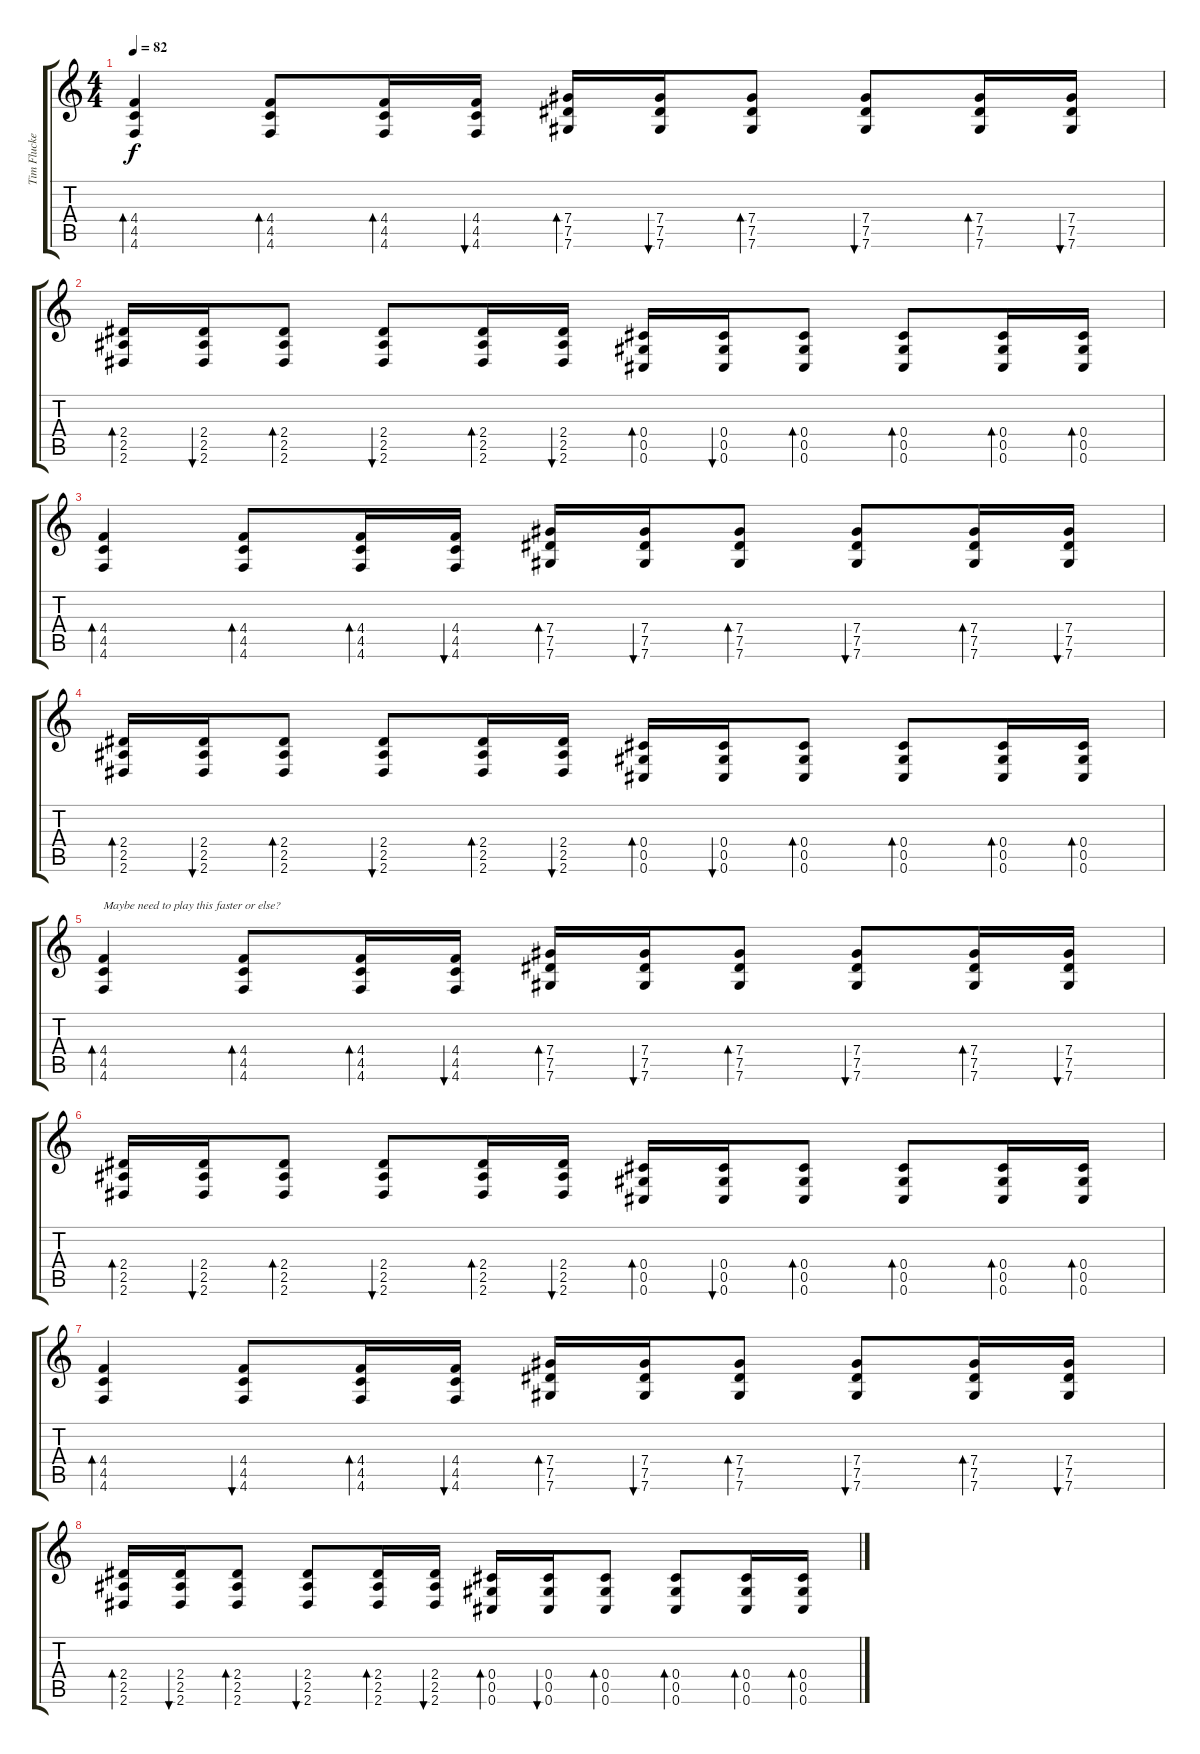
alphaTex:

\track ("Tim Fluckey(Acoustic& Distortion)" "Tim Flucke") {instrument acousticguitarnylon}
\staff {score tabs}
\tuning (Eb4 Bb3 Gb3 Db3 Ab2 Db2) {hide}
\ts (4 4)
\tempo 82
\clef g2
\ks c
(4.4 4.5 4.6).4{bd 30 dy f instrument distortionguitar} (4.4 4.5 4.6).8{bd 30} (4.4 4.5 4.6).16{bd 30} (4.4 4.5 4.6).16{bu 30} (7.4 7.5 7.6).16{bd 30} (7.4 7.5 7.6).16{bu 30} (7.4 7.5 7.6).8{bd 30} (7.4 7.5 7.6).8{bu 30} (7.4 7.5 7.6).16{bd 30} (7.4 7.5 7.6).16{bu 30} |
(2.4 2.5 2.6).16{bd 30} (2.4 2.5 2.6).16{bu 30} (2.4 2.5 2.6).8{bd 30} (2.4 2.5 2.6).8{bu 30} (2.4 2.5 2.6).16{bd 30} (2.4 2.5 2.6).16{bu 30} (0.4 0.5 0.6).16{bd 30} (0.4 0.5 0.6).16{bu 30} (0.4 0.5 0.6).8{bd 30} (0.4 0.5 0.6).8{bd 30} (0.4 0.5 0.6).16{bd 30} (0.4 0.5 0.6).16{bd 30} |
(4.4 4.5 4.6).4{bd 30} (4.4 4.5 4.6).8{bd 30} (4.4 4.5 4.6).16{bd 30} (4.4 4.5 4.6).16{bu 30} (7.4 7.5 7.6).16{bd 30} (7.4 7.5 7.6).16{bu 30} (7.4 7.5 7.6).8{bd 30} (7.4 7.5 7.6).8{bu 30} (7.4 7.5 7.6).16{bd 30} (7.4 7.5 7.6).16{bu 30} |
(2.4 2.5 2.6).16{bd 30} (2.4 2.5 2.6).16{bu 30} (2.4 2.5 2.6).8{bd 30} (2.4 2.5 2.6).8{bu 30} (2.4 2.5 2.6).16{bd 30} (2.4 2.5 2.6).16{bu 30} (0.4 0.5 0.6).16{bd 30} (0.4 0.5 0.6).16{bu 30} (0.4 0.5 0.6).8{bd 30} (0.4 0.5 0.6).8{bd 30} (0.4 0.5 0.6).16{bd 30} (0.4 0.5 0.6).16{bd 30} |
(4.4 4.5 4.6).4{bd 30 txt "Maybe need to play this faster or else? " instrument distortionguitar} (4.4 4.5 4.6).8{bd 30} (4.4 4.5 4.6).16{bd 30} (4.4 4.5 4.6).16{bu 30} (7.4 7.5 7.6).16{bd 30} (7.4 7.5 7.6).16{bu 30} (7.4 7.5 7.6).8{bd 30} (7.4 7.5 7.6).8{bu 30} (7.4 7.5 7.6).16{bd 30} (7.4 7.5 7.6).16{bu 30} |
(2.4 2.5 2.6).16{bd 30} (2.4 2.5 2.6).16{bu 30} (2.4 2.5 2.6).8{bd 30} (2.4 2.5 2.6).8{bu 30} (2.4 2.5 2.6).16{bd 30} (2.4 2.5 2.6).16{bu 30} (0.4 0.5 0.6).16{bd 30} (0.4 0.5 0.6).16{bu 30} (0.4 0.5 0.6).8{bd 30} (0.4 0.5 0.6).8{bd 30} (0.4 0.5 0.6).16{bd 30} (0.4 0.5 0.6).16{bd 30} |
(4.4 4.5 4.6).4{bd 30} (4.4 4.5 4.6).8{bu 30} (4.4 4.5 4.6).16{bd 30} (4.4 4.5 4.6).16{bu 30} (7.4 7.5 7.6).16{bd 30} (7.4 7.5 7.6).16{bu 30} (7.4 7.5 7.6).8{bd 30} (7.4 7.5 7.6).8{bu 30} (7.4 7.5 7.6).16{bd 30} (7.4 7.5 7.6).16{bu 30} |
(2.4 2.5 2.6).16{bd 30} (2.4 2.5 2.6).16{bu 30} (2.4 2.5 2.6).8{bd 30} (2.4 2.5 2.6).8{bu 30} (2.4 2.5 2.6).16{bd 30} (2.4 2.5 2.6).16{bu 30} (0.4 0.5 0.6).16{bd 30} (0.4 0.5 0.6).16{bu 30} (0.4 0.5 0.6).8{bd 30} (0.4 0.5 0.6).8{bd 30} (0.4 0.5 0.6).16{bd 30} (0.4 0.5 0.6).16{bd 30}
